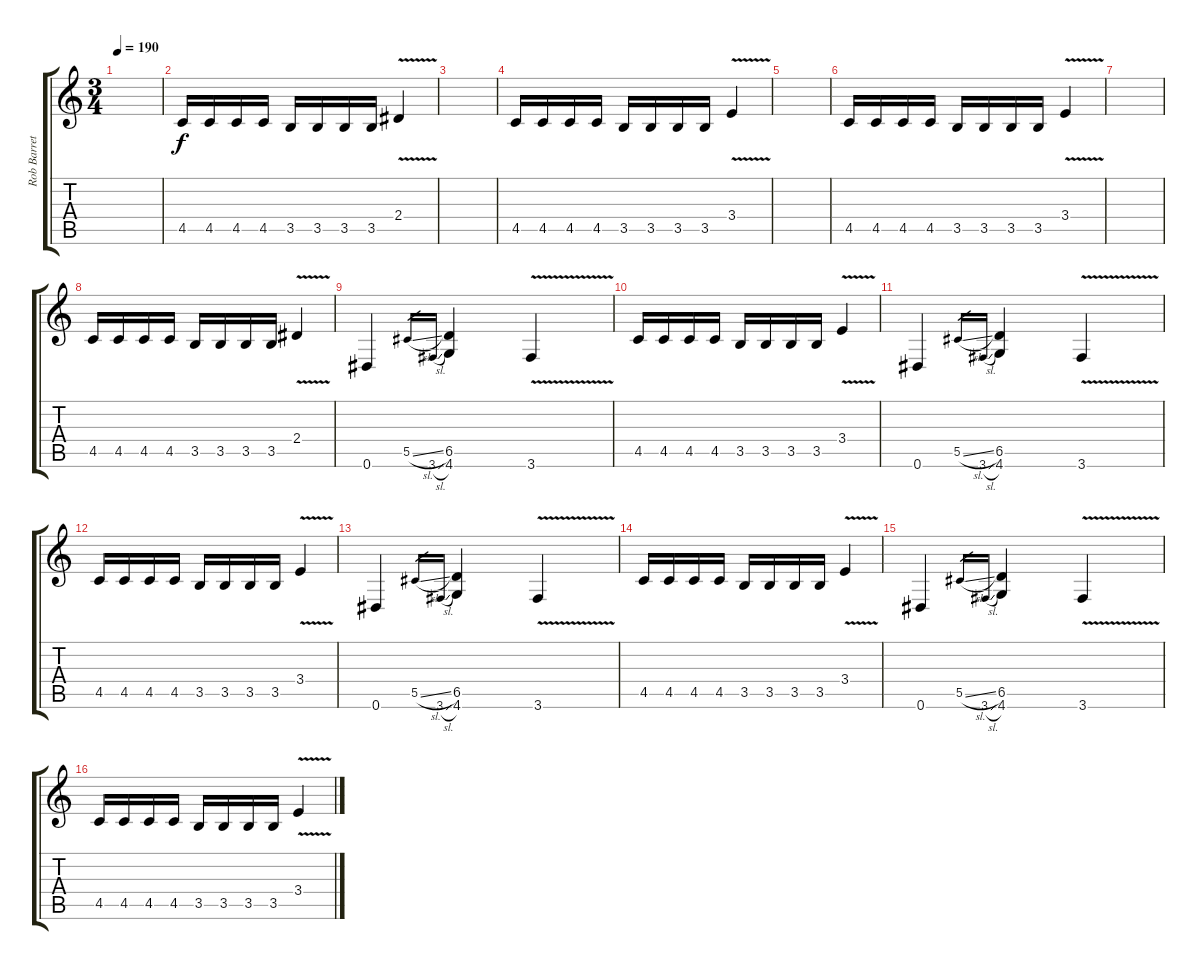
\track ("Rob Barret" "Rob Barret") {instrument distortionguitar}
\staff {score tabs}
\tuning (Eb4 Bb3 Gb3 Db3 Ab2 Eb2) {hide}
\ts (3 4)
\tempo 190
\clef g2
\ks c
|
4.5.16 4.5.16 4.5.16 4.5.16 3.5.16 3.5.16 3.5.16 3.5.16 2.4{v}.4 |
|
4.5.16 4.5.16 4.5.16 4.5.16 3.5.16 3.5.16 3.5.16 3.5.16 3.4{v}.4 |
|
4.5.16 4.5.16 4.5.16 4.5.16 3.5.16 3.5.16 3.5.16 3.5.16 3.4{v}.4 |
|
4.5.16 4.5.16 4.5.16 4.5.16 3.5.16 3.5.16 3.5.16 3.5.16 2.4{v}.4 |
0.6.4 5.5{sl}.16{gr} 3.6{sl}.16{gr} (6.5 4.6).4 3.6{v}.4 |
4.5.16 4.5.16 4.5.16 4.5.16 3.5.16 3.5.16 3.5.16 3.5.16 3.4{v}.4 |
0.6.4 5.5{sl}.16{gr} 3.6{sl}.16{gr} (6.5 4.6).4 3.6{v}.4 |
4.5.16 4.5.16 4.5.16 4.5.16 3.5.16 3.5.16 3.5.16 3.5.16 3.4{v}.4 |
0.6.4 5.5{sl}.16{gr} 3.6{sl}.16{gr} (6.5 4.6).4 3.6{v}.4 |
4.5.16 4.5.16 4.5.16 4.5.16 3.5.16 3.5.16 3.5.16 3.5.16 3.4{v}.4 |
0.6.4 5.5{sl}.16{gr} 3.6{sl}.16{gr} (6.5 4.6).4 3.6{v}.4 |
4.5.16 4.5.16 4.5.16 4.5.16 3.5.16 3.5.16 3.5.16 3.5.16 3.4{v}.4
